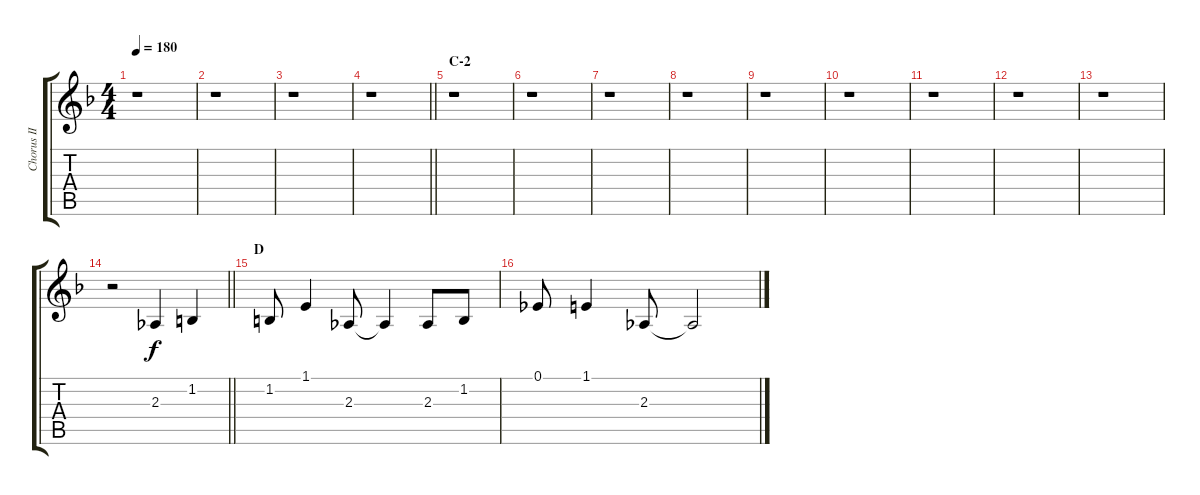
\track ("Chorus II" "Chorus II") {instrument voiceoohs}
\staff {score tabs}
\tuning (Eb4 Bb3 Gb3 Db3 Ab2 Eb2) {hide}
\ts (4 4)
\tempo 180
\clef g2
\ks f
r.1{dy f} |
r.1 |
r.1 |
\barLineRight lightlight
r.1 |
\section ("" "C-2")
r.1 |
r.1 |
r.1 |
r.1 |
r.1 |
r.1 |
r.1 |
r.1 |
r.1 |
\barLineRight lightlight
r.2 2.3.4 1.2.4 |
\section ("" "D")
1.2.8 1.1.4 2.3.8 2.3{t}.4 2.3.8 1.2.8 |
0.1.8 1.1.4 2.3.8 2.3{t}.2
